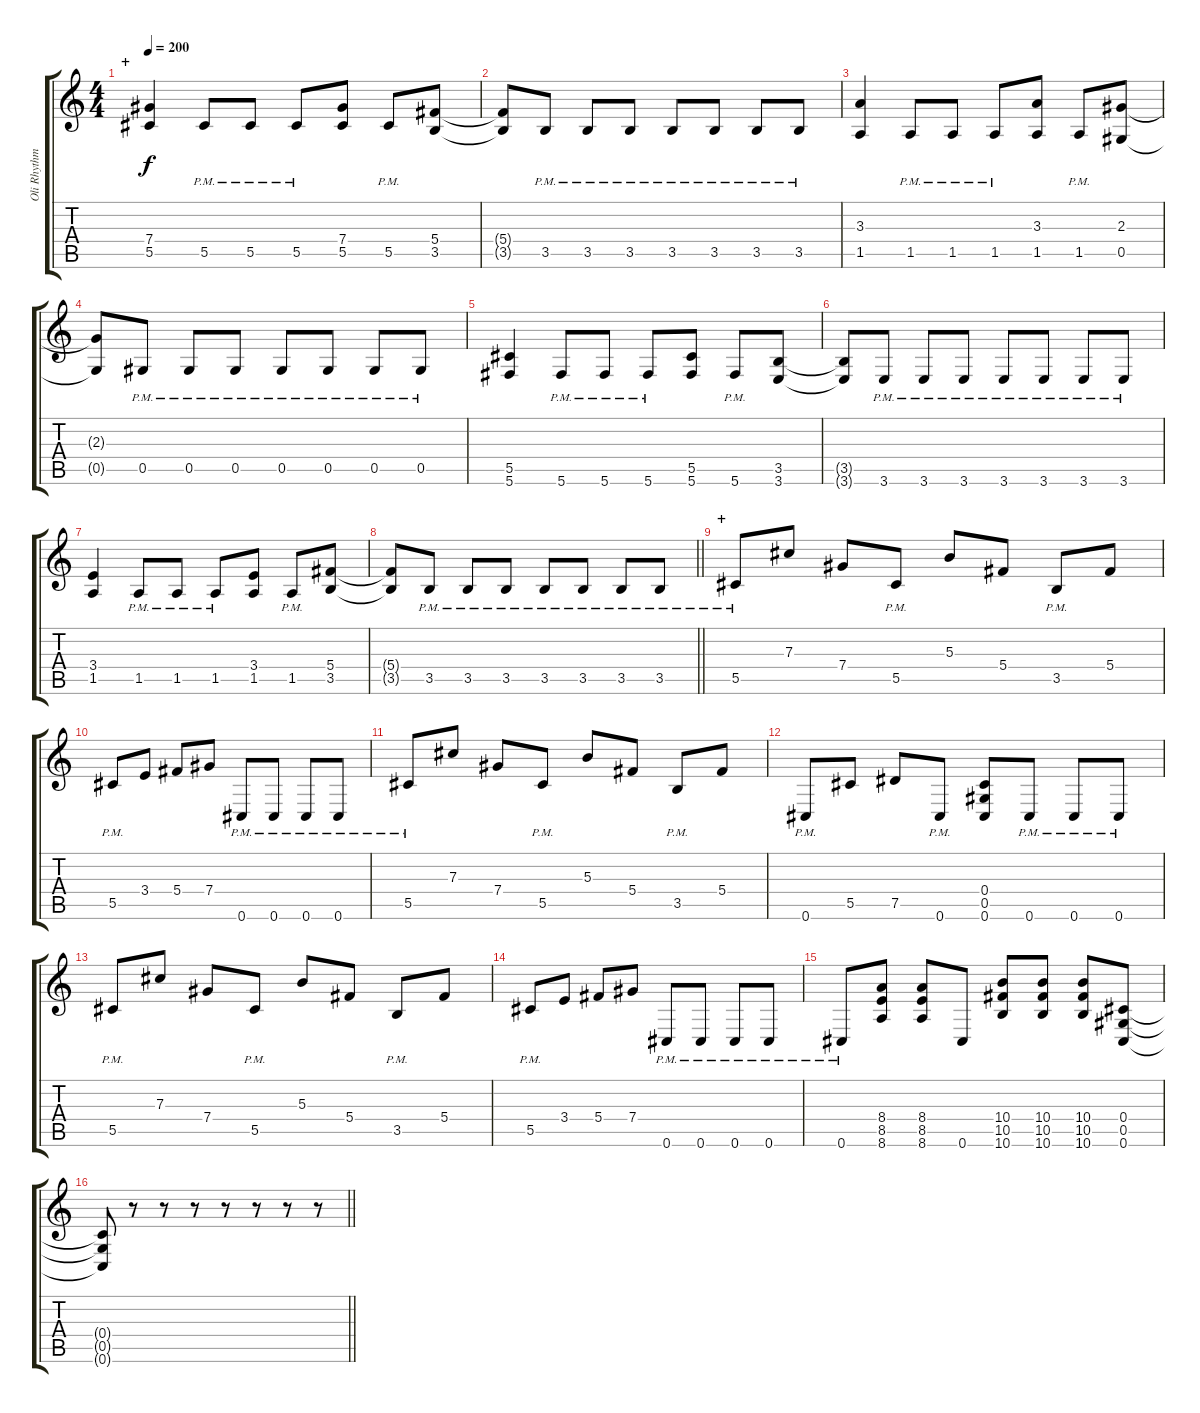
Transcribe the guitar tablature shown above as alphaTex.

\track ("Oli Rhythm" "Oli Rhythm") {instrument distortionguitar}
\staff {score tabs}
\tuning (Eb4 Bb3 Gb3 Db3 Ab2 Db2) {hide}
\ts (4 4)
\section ("" "+")
\tempo 200
\clef g2
\ks c
(7.4 5.5).4{dy f} 5.5{pm}.8 5.5{pm}.8 5.5{pm}.8 (7.4 5.5).8 5.5{pm}.8 (5.4 3.5).8 |
(5.4{t} 3.5{t}).8 3.5{pm}.8 3.5{pm}.8 3.5{pm}.8 3.5{pm}.8 3.5{pm}.8 3.5{pm}.8 3.5{pm}.8 |
(3.3 1.5).4 1.5{pm}.8 1.5{pm}.8 1.5{pm}.8 (3.3 1.5).8 1.5{pm}.8 (2.3 0.5).8 |
(2.3{t} 0.5{t}).8 0.5{pm}.8 0.5{pm}.8 0.5{pm}.8 0.5{pm}.8 0.5{pm}.8 0.5{pm}.8 0.5{pm}.8 |
(5.5 5.6).4 5.6{pm}.8 5.6{pm}.8 5.6{pm}.8 (5.5 5.6).8 5.6{pm}.8 (3.5 3.6).8 |
(3.5{t} 3.6{t}).8 3.6{pm}.8 3.6{pm}.8 3.6{pm}.8 3.6{pm}.8 3.6{pm}.8 3.6{pm}.8 3.6{pm}.8 |
(3.4 1.5).4 1.5{pm}.8 1.5{pm}.8 1.5{pm}.8 (3.4 1.5).8 1.5{pm}.8 (5.4 3.5).8 |
\barLineRight lightlight
(5.4{t} 3.5{t}).8 3.5{pm}.8 3.5{pm}.8 3.5{pm}.8 3.5{pm}.8 3.5{pm}.8 3.5{pm}.8 3.5{pm}.8 |
\section ("" "+")
5.5{pm}.8 7.3.8 7.4.8 5.5{pm}.8 5.3.8 5.4.8 3.5{pm}.8 5.4.8 |
5.5{pm}.8 3.4.8 5.4.8 7.4.8 0.6{pm}.8 0.6{pm}.8 0.6{pm}.8 0.6{pm}.8 |
5.5{pm}.8 7.3.8 7.4.8 5.5{pm}.8 5.3.8 5.4.8 3.5{pm}.8 5.4.8 |
0.6{pm}.8 5.5.8 7.5.8 0.6{pm}.8 (0.4 0.5 0.6).8 0.6{pm}.8 0.6{pm}.8 0.6{pm}.8 |
5.5{pm}.8 7.3.8 7.4.8 5.5{pm}.8 5.3.8 5.4.8 3.5{pm}.8 5.4.8 |
5.5{pm}.8 3.4.8 5.4.8 7.4.8 0.6{pm}.8 0.6{pm}.8 0.6{pm}.8 0.6{pm}.8 |
0.6{pm}.8 (8.4 8.5 8.6).8 (8.4 8.5 8.6).8 0.6.8 (10.4 10.5 10.6).8 (10.4 10.5 10.6).8 (10.4 10.5 10.6).8 (0.4 0.5 0.6).8 |
\barLineRight lightlight
(0.4{t} 0.5{t} 0.6{t}).8 r.8 r.8 r.8 r.8 r.8 r.8 r.8
